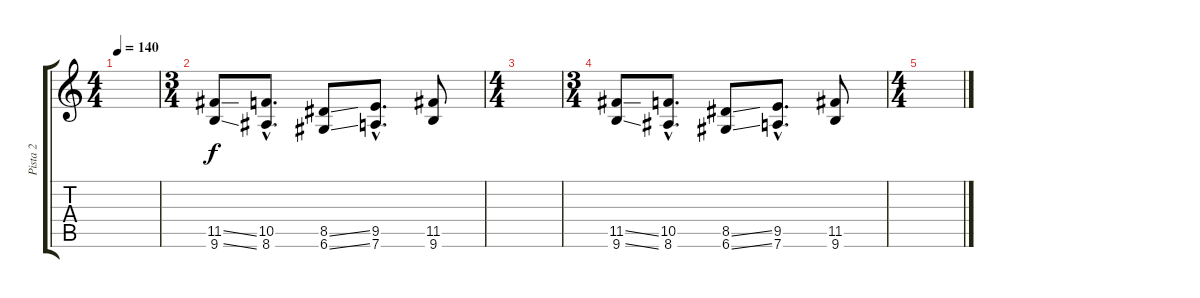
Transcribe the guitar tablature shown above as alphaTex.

\track ("Pista 2" "Pista 2") {instrument distortionguitar}
\staff {score tabs}
\tuning (D4 A3 F3 C3 G2 D2) {hide}
\ts (4 4)
\tempo 140
\clef g2
\ks c
|
\ts (3 4)
(11.5{ss} 9.6{ss}).8 (10.5{hac} 8.6{hac}).8{d} (8.5{ss} 6.6{ss}).8 (9.5{hac} 7.6{hac}).8{d} (11.5 9.6).8 |
\ts (4 4)
|
\ts (3 4)
(11.5{ss} 9.6{ss}).8 (10.5{hac} 8.6{hac}).8{d} (8.5{ss} 6.6{ss}).8 (9.5{hac} 7.6{hac}).8{d} (11.5 9.6).8 |
\ts (4 4)
